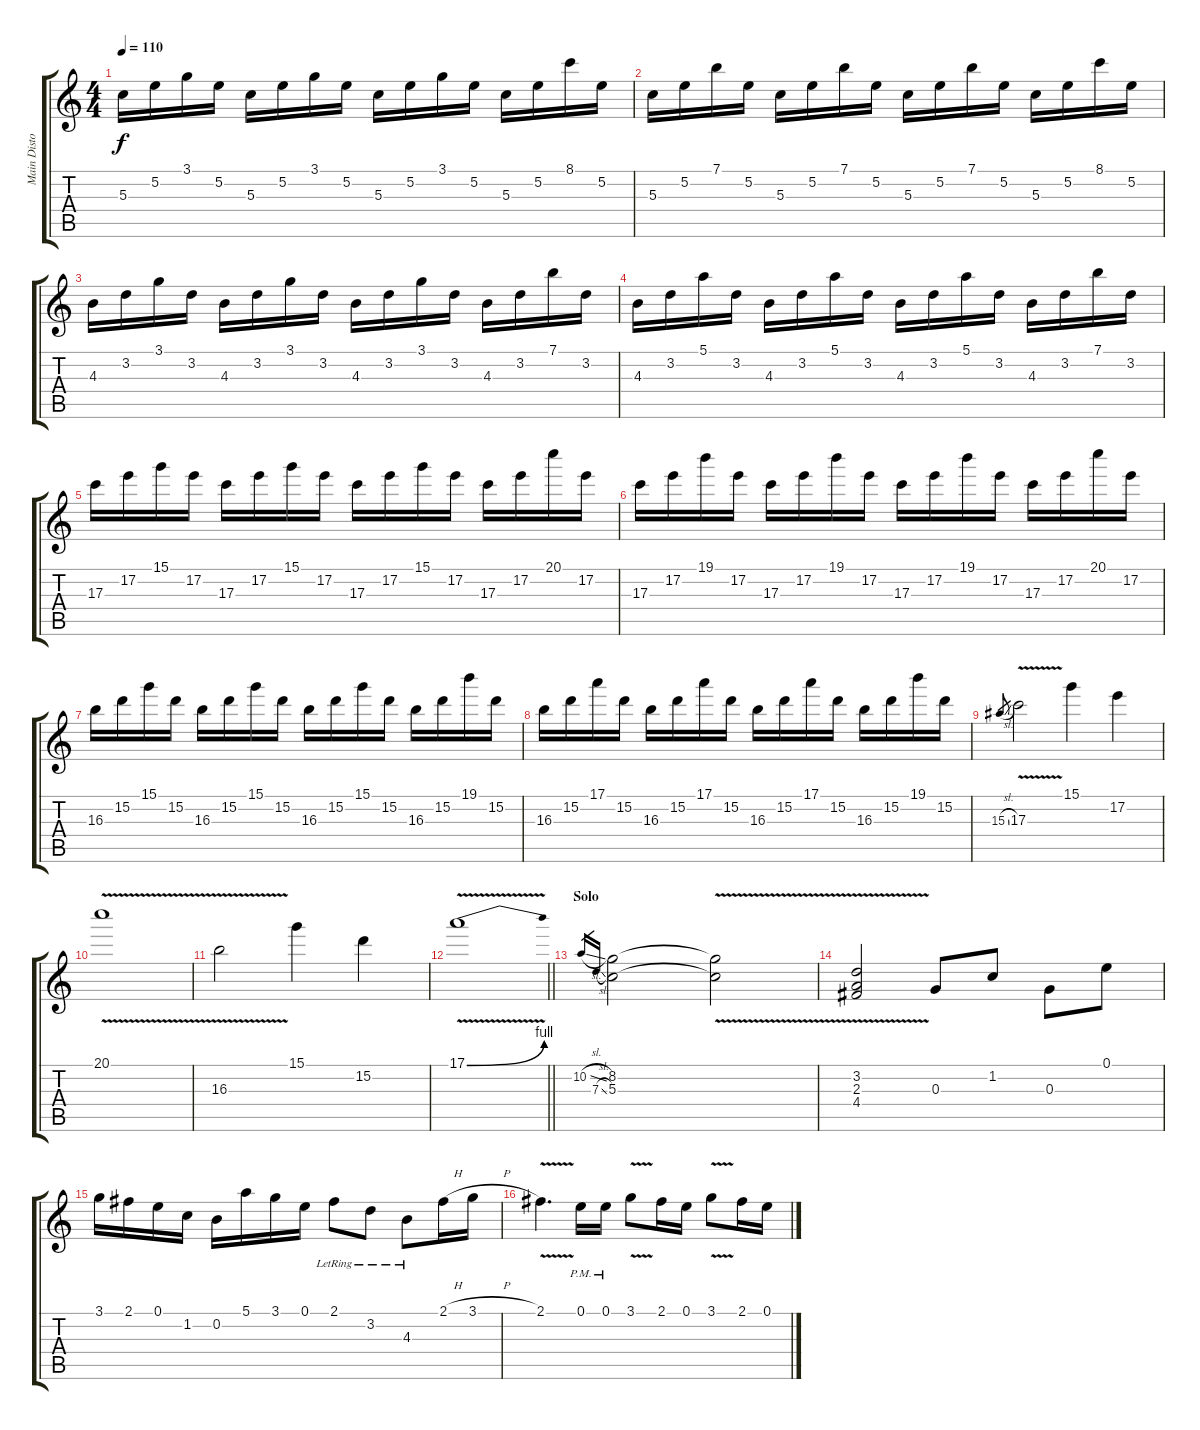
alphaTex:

\track ("Main Distortion" "Main Disto") {instrument overdrivenguitar}
\staff {score tabs}
\tuning (E4 B3 G3 D3 A2 E2) {hide}
\ts (4 4)
\tempo 110
\clef g2
\ks c
5.3.16{dy f balance 12 instrument overdrivenguitar} 5.2.16 3.1.16 5.2.16 5.3.16 5.2.16 3.1.16 5.2.16 5.3.16 5.2.16 3.1.16 5.2.16 5.3.16 5.2.16 8.1.16 5.2.16 |
5.3.16 5.2.16 7.1.16 5.2.16 5.3.16 5.2.16 7.1.16 5.2.16 5.3.16 5.2.16 7.1.16 5.2.16 5.3.16 5.2.16 8.1.16 5.2.16 |
4.3.16{balance 0} 3.2.16 3.1.16 3.2.16 4.3.16 3.2.16 3.1.16 3.2.16 4.3.16 3.2.16 3.1.16 3.2.16 4.3.16 3.2.16 7.1.16 3.2.16 |
4.3.16 3.2.16 5.1.16 3.2.16 4.3.16 3.2.16 5.1.16 3.2.16 4.3.16 3.2.16 5.1.16 3.2.16 4.3.16 3.2.16 7.1.16 3.2.16 |
17.3.16{balance 8} 17.2.16 15.1.16 17.2.16 17.3.16 17.2.16 15.1.16 17.2.16 17.3.16 17.2.16 15.1.16 17.2.16 17.3.16 17.2.16 20.1.16 17.2.16 |
17.3.16 17.2.16 19.1.16 17.2.16 17.3.16 17.2.16 19.1.16 17.2.16 17.3.16 17.2.16 19.1.16 17.2.16 17.3.16 17.2.16 20.1.16 17.2.16 |
16.3.16 15.2.16 15.1.16 15.2.16 16.3.16 15.2.16 15.1.16 15.2.16 16.3.16 15.2.16 15.1.16 15.2.16 16.3.16 15.2.16 19.1.16 15.2.16 |
16.3.16 15.2.16 17.1.16 15.2.16 16.3.16 15.2.16 17.1.16 15.2.16 16.3.16 15.2.16 17.1.16 15.2.16 16.3.16 15.2.16 19.1.16 15.2.16 |
15.3{sl}.8{gr} 17.3{v}.2 15.1.4 17.2.4 |
20.1{v}.1 |
16.3{v}.2 15.1.4 15.2.4 |
\barLineRight lightlight
17.1{be (bend 0 0 60 4) v}.1 |
\section ("" "Solo")
10.2{sl}.16{gr} 7.3{sl}.16{gr} (8.2 5.3).2 (8.2{v t} 5.3{v t}).2 |
(3.2 2.3{v} 4.4).2 0.3.8 1.2.8 0.3.8 0.1.8 |
3.1.16 2.1.16 0.1.16 1.2.16 0.2.16 5.1.16 3.1.16 0.1.16 2.1{lr}.8 3.2{lr}.8 4.3{lr}.8 2.1{h}.16 3.1{h}.16 |
2.1{v}.4{d} 0.1{pm}.16 0.1{pm}.16 3.1{v}.8 2.1.16 0.1.16 3.1{v}.8 2.1.16 0.1.16
